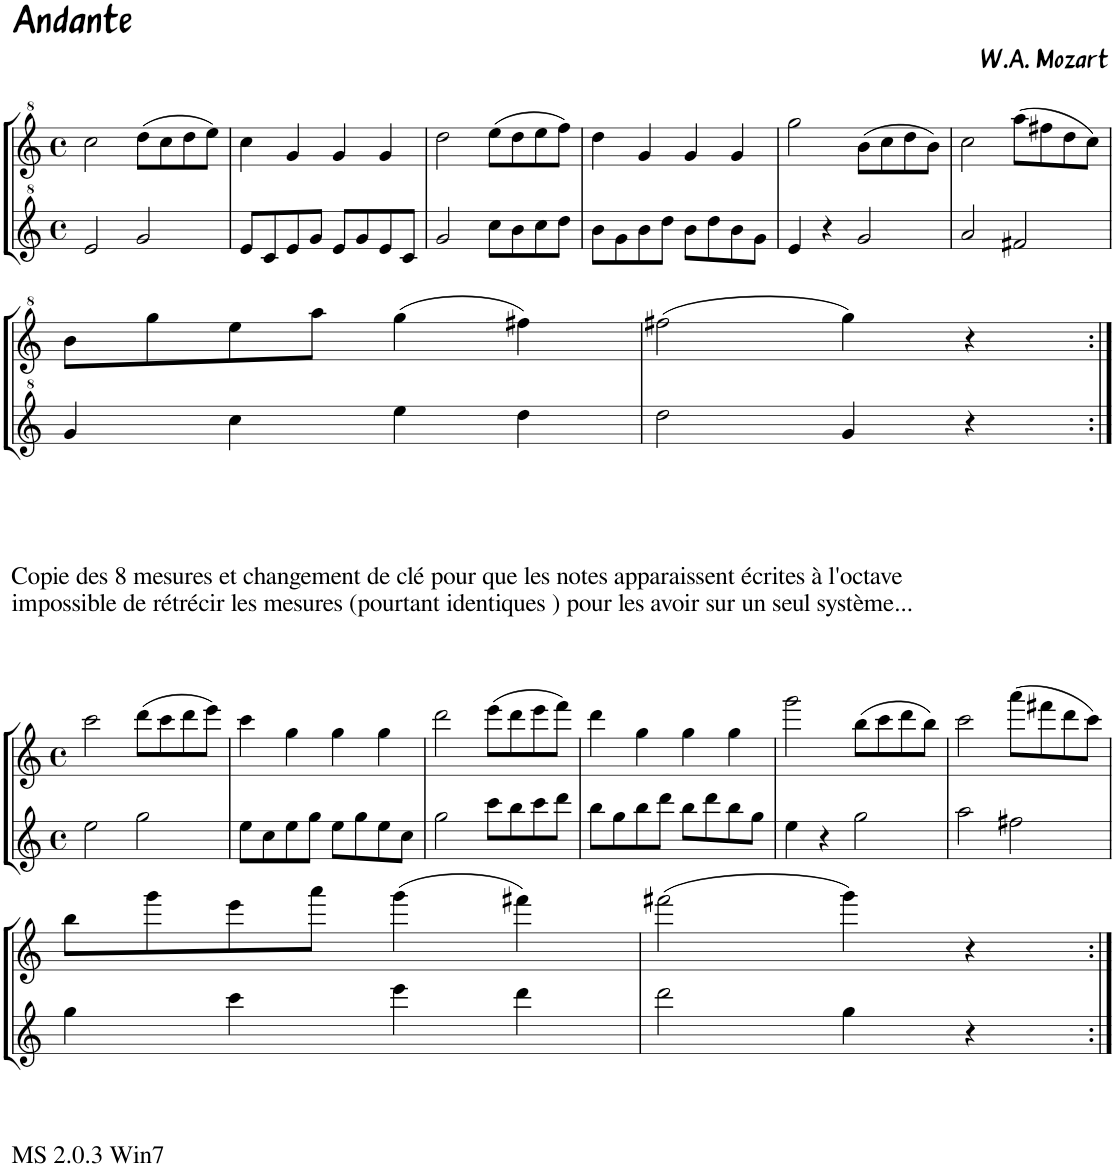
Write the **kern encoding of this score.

**kern	**kern
*part1	*part1
*staff2	*staff1
*I"Flûte	*
*clefG^2	*clefG^2
*Trd8c14	*Trd8c14
*k[]	*k[]
*M4/4	*M4/4
*met(c)	*met(c)
=1	=1
2ee/	2ccc\
2gg/	(8ddd\L
.	8ccc\
.	8ddd\
.	8eee\J)
=2	=2
8ee/L	4ccc\
8cc/	.
8ee/	4gg/
8gg/J	.
8ee/L	4gg/
8gg/	.
8ee/	4gg/
8cc/J	.
=3	=3
2gg/	2ddd\
8ccc\L	(8eee\L
8bb\	8ddd\
8ccc\	8eee\
8ddd\J	8fff\J)
=4	=4
8bb\L	4ddd\
8gg\	.
8bb\	4gg/
8ddd\J	.
8bb\L	4gg/
8ddd\	.
8bb\	4gg/
8gg\J	.
=5	=5
4ee/	2ggg\
4r	.
2gg/	(8bb\L
.	8ccc\
.	8ddd\
.	8bb\J)
=6	=6
2aa/	2ccc\
2ff#X/	(8aaa\L
.	8fff#X\
.	8ddd\
.	8ccc\J)
!!LO:LB:g=z
=7	=7
4gg/	8bb\L
.	8ggg\
4ccc\	8eee\
.	8aaa\J
4eee\	(4ggg\
4ddd\	4fff#X\)
=8	=8
2ddd\	(2fff#X\
4gg/	4ggg\)
4r	4r
!!LO:LB:g=z
=1:|!	=1:|!
*clefG2	*clefG2
*M4/4	*M4/4
*met(c)	*met(c)
2ee\	2ccc\
2gg\	(8ddd\L
.	8ccc\
.	8ddd\
.	8eee\J)
=2	=2
8ee\L	4ccc\
8cc\	.
8ee\	4gg\
8gg\J	.
8ee\L	4gg\
8gg\	.
8ee\	4gg\
8cc\J	.
=3	=3
2gg\	2ddd\
8ccc\L	(8eee\L
8bb\	8ddd\
8ccc\	8eee\
8ddd\J	8fff\J)
=4	=4
8bb\L	4ddd\
8gg\	.
8bb\	4gg\
8ddd\J	.
8bb\L	4gg\
8ddd\	.
8bb\	4gg\
8gg\J	.
=5	=5
4ee\	2ggg\
4r	.
2gg\	(8bb\L
.	8ccc\
.	8ddd\
.	8bb\J)
=6	=6
2aa\	2ccc\
2ff#X\	(8aaa\L
.	8fff#X\
.	8ddd\
.	8ccc\J)
!!LO:LB:g=z
=7	=7
!LO:TX:b:t=MS 2.0.3 Win7	!
4gg\	8bb\L
.	8ggg\
4ccc\	8eee\
.	8aaa\J
4eee\	(4ggg\
4ddd\	4fff#X\)
=8	=8
2ddd\	(2fff#X\
4gg\	4ggg\)
4r	4r
=:|!	=:|!
*-	*-
